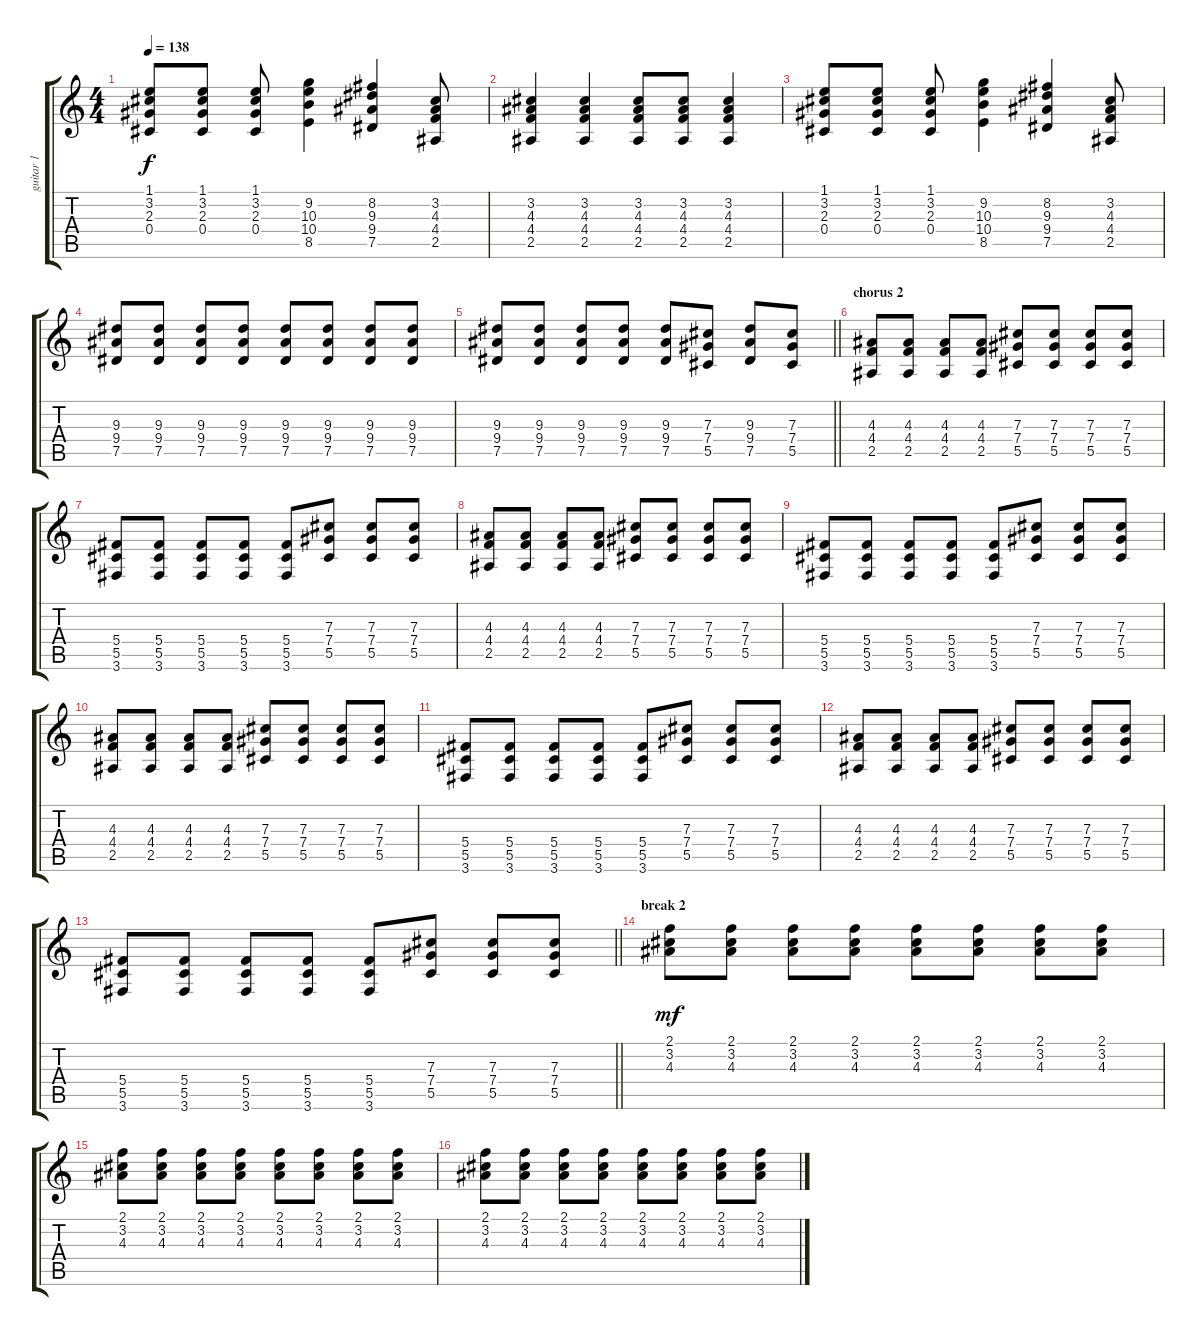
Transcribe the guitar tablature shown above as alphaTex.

\track ("guitar 1" "guitar 1") {instrument distortionguitar}
\staff {score tabs}
\tuning (Eb4 Bb3 Gb3 Db3 Ab2 Eb2) {hide}
\ts (4 4)
\tempo 138
\clef g2
\ks c
(1.1 3.2 2.3 0.4).8{dy f} (1.1 3.2 2.3 0.4).8 (1.1 3.2 2.3 0.4).8 (9.2 10.3 10.4 8.5).4 (8.2 9.3 9.4 7.5).4 (3.2 4.3 4.4 2.5).8 |
(3.2 4.3 4.4 2.5).4 (3.2 4.3 4.4 2.5).4 (3.2 4.3 4.4 2.5).8 (3.2 4.3 4.4 2.5).8 (3.2 4.3 4.4 2.5).4 |
(1.1 3.2 2.3 0.4).8 (1.1 3.2 2.3 0.4).8 (1.1 3.2 2.3 0.4).8 (9.2 10.3 10.4 8.5).4 (8.2 9.3 9.4 7.5).4 (3.2 4.3 4.4 2.5).8 |
(9.3 9.4 7.5).8 (9.3 9.4 7.5).8 (9.3 9.4 7.5).8 (9.3 9.4 7.5).8 (9.3 9.4 7.5).8 (9.3 9.4 7.5).8 (9.3 9.4 7.5).8 (9.3 9.4 7.5).8 |
\barLineRight lightlight
(9.3 9.4 7.5).8 (9.3 9.4 7.5).8 (9.3 9.4 7.5).8 (9.3 9.4 7.5).8 (9.3 9.4 7.5).8 (7.3 7.4 5.5).8 (9.3 9.4 7.5).8 (7.3 7.4 5.5).8 |
\section ("" "chorus 2")
(4.3 4.4 2.5).8 (4.3 4.4 2.5).8 (4.3 4.4 2.5).8 (4.3 4.4 2.5).8 (7.3 7.4 5.5).8 (7.3 7.4 5.5).8 (7.3 7.4 5.5).8 (7.3 7.4 5.5).8 |
(5.4 5.5 3.6).8 (5.4 5.5 3.6).8 (5.4 5.5 3.6).8 (5.4 5.5 3.6).8 (5.4 5.5 3.6).8 (7.3 7.4 5.5).8 (7.3 7.4 5.5).8 (7.3 7.4 5.5).8 |
(4.3 4.4 2.5).8 (4.3 4.4 2.5).8 (4.3 4.4 2.5).8 (4.3 4.4 2.5).8 (7.3 7.4 5.5).8 (7.3 7.4 5.5).8 (7.3 7.4 5.5).8 (7.3 7.4 5.5).8 |
(5.4 5.5 3.6).8 (5.4 5.5 3.6).8 (5.4 5.5 3.6).8 (5.4 5.5 3.6).8 (5.4 5.5 3.6).8 (7.3 7.4 5.5).8 (7.3 7.4 5.5).8 (7.3 7.4 5.5).8 |
(4.3 4.4 2.5).8 (4.3 4.4 2.5).8 (4.3 4.4 2.5).8 (4.3 4.4 2.5).8 (7.3 7.4 5.5).8 (7.3 7.4 5.5).8 (7.3 7.4 5.5).8 (7.3 7.4 5.5).8 |
(5.4 5.5 3.6).8 (5.4 5.5 3.6).8 (5.4 5.5 3.6).8 (5.4 5.5 3.6).8 (5.4 5.5 3.6).8 (7.3 7.4 5.5).8 (7.3 7.4 5.5).8 (7.3 7.4 5.5).8 |
(4.3 4.4 2.5).8 (4.3 4.4 2.5).8 (4.3 4.4 2.5).8 (4.3 4.4 2.5).8 (7.3 7.4 5.5).8 (7.3 7.4 5.5).8 (7.3 7.4 5.5).8 (7.3 7.4 5.5).8 |
\barLineRight lightlight
(5.4 5.5 3.6).8 (5.4 5.5 3.6).8 (5.4 5.5 3.6).8 (5.4 5.5 3.6).8 (5.4 5.5 3.6).8 (7.3 7.4 5.5).8 (7.3 7.4 5.5).8 (7.3 7.4 5.5).8 |
\section ("" "break 2")
(2.1 3.2 4.3).8{dy mf} (2.1 3.2 4.3).8 (2.1 3.2 4.3).8 (2.1 3.2 4.3).8 (2.1 3.2 4.3).8 (2.1 3.2 4.3).8 (2.1 3.2 4.3).8 (2.1 3.2 4.3).8 |
(2.1 3.2 4.3).8 (2.1 3.2 4.3).8 (2.1 3.2 4.3).8 (2.1 3.2 4.3).8 (2.1 3.2 4.3).8 (2.1 3.2 4.3).8 (2.1 3.2 4.3).8 (2.1 3.2 4.3).8 |
(2.1 3.2 4.3).8 (2.1 3.2 4.3).8 (2.1 3.2 4.3).8 (2.1 3.2 4.3).8 (2.1 3.2 4.3).8 (2.1 3.2 4.3).8 (2.1 3.2 4.3).8 (2.1 3.2 4.3).8
